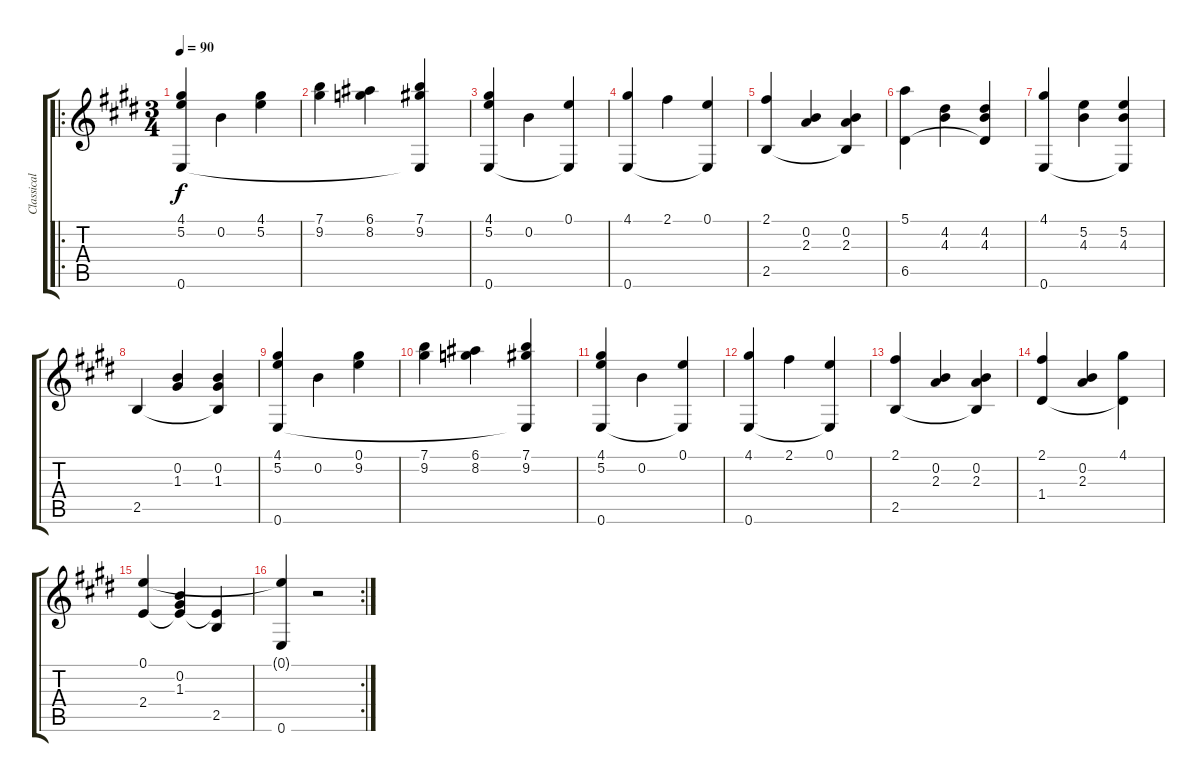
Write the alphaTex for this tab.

\track ("Classical Guitar" "Classical ") {instrument acousticguitarnylon}
\staff {score tabs}
\tuning (E4 B3 G3 D3 A2 E2) {hide}
\ro
\ts (3 4)
\tempo 90
\clef g2
\ks e
(4.1 5.2 0.6).4{dy f} 0.2.4 (4.1 5.2).4 |
(7.1 9.2).4 (6.1 8.2).4 (7.1 9.2 0.6{t}).4 |
(4.1 5.2 0.6).4 0.2.4 (0.1 0.6{t}).4 |
(4.1 0.6).4 2.1.4 (0.1 0.6{t}).4 |
(2.1 2.5).4 (0.2 2.3).4 (0.2 2.3 2.5{t}).4 |
(5.1 6.5).4 (4.2 4.3).4 (4.2 4.3 6.5{t}).4 |
(4.1 0.6).4 (5.2 4.3).4 (5.2 4.3 0.6{t}).4 |
2.5.4 (0.2 1.3).4 (0.2 1.3 2.5{t}).4 |
(4.1 5.2 0.6).4 0.2.4 (0.1 9.2).4 |
(7.1 9.2).4 (6.1 8.2).4 (7.1 9.2 0.6{t}).4 |
(4.1 5.2 0.6).4 0.2.4 (0.1 0.6{t}).4 |
(4.1 0.6).4 2.1.4 (0.1 0.6{t}).4 |
(2.1 2.5).4 (0.2 2.3).4 (0.2 2.3 2.5{t}).4 |
(2.1 1.4).4 (0.2 2.3).4 (4.1 1.4{t}).4 |
(0.1 2.4).4 (0.2 1.3 2.4{t}).4 (2.4{t} 2.5).4 |
\rc 2
(0.1{t} 0.6).4 r.2
